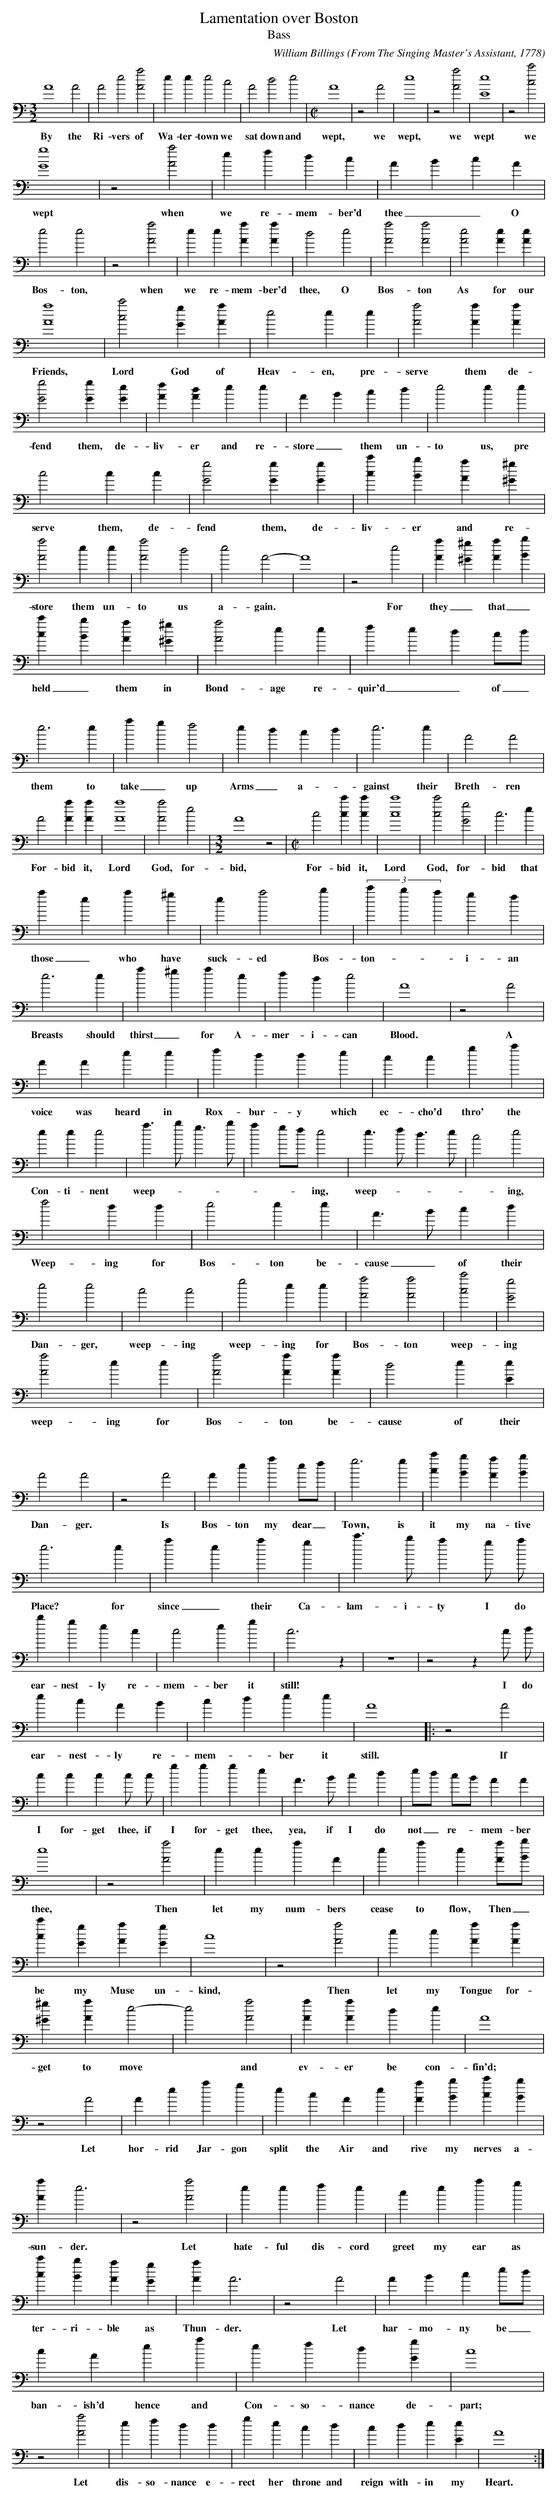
X:1
T:Lamentation over Boston
T: Bass
C: William Billings
O: From The Singing Master's Assistant, 1778
L:1/4
M:3/2
K:A min bass
A4 A2 | A2 e2 [A2a2] |e e e2 c2 | A2 d2 e2 | [M:C|] [L:1/4] A4 | z2 A2 | e4 | z2 [A2a2] | [E4e4] | z2 [c2c'2] |
w:By the Ri- vers of Wa- ter- town we sat down and wept, we wept, we wept we
[G4g4]| z2 [A2a2] | e f d c | ABc A | e2 e2 | z2 [A2a2] | e e [Aa][Aa]| d2 e2 | [A2a2] [A2a2] | [A2e2] [Ae] [Ae] |
w:wept when we re- mem- ber'd thee _ _ O Bos- ton, when we re- mem- ber'd thee, O Bos- ton As for our
[A4a4] | [c2c'2] [Gg] [Aa] | e2 e e | [A2a2] [Aa] [Aa] | [G2g2] [Gg] [Ge] | [Af] [Ad] e e | AB c d | e2 e e |
w:Friends, Lord God of Heav- en, pre- serve them de- fend them, de- liv- er and re- store _ them un- to us, pre
c2 c c | [G2g2] [Gg] [Gg] | [cc'] [Bb] [Aa] [^G^g] | [A2a2] e e | [A2a2] d2 | e2 A2- | A4 | z2  e2 | [Aa][^G^g] [Aa][Bb] |
w:serve them, de- fend them, de- liv- er and re- store them un- to us a- gain. * For they _ that _
[cc'][Bb] [Aa] [^G^g] | [A2a2] e e | fed c/d/ | e3 e | ag f2 | ed cd | e3 e | A2 A2 |
w: held _ them in Bond- age re- quir'd _ _ of _ them to take _ up Arms _ a- * gainst their Breth- ren
A2 [Aa] [Aa] | [A4a4]| [A2a2] e2 |[M:3/2]A4 z2 |[M:C|][L:1/4] c2 [cc'] [cc'] | [c4c'4] | [c2c'2]    [G2g2] | c3 e |
w:For- bid it, Lord God, for- bid, For- bid it, Lord God, for- bid that
ae a ^g | e a2 b | (3c'ba g f | e3 e | a^g  a e | f d e2 | A4 | z2 A2 |
w: those _ who have suck- ed Bos- ton- * _ i- an Breasts should thirst _ for A- mer- i- can Blood. A
A A e e | f d d e | c c g a | e e e2 | a>b g>b | a g/f/ e2 | e>f d> e | c2 e2 |
w:voice was heard in Rox- bur- y which ec- cho'd thro' the Con- ti- nent weep- *_ _  _ _ _  ing, weep- * _ _ _ ing,
f2 d d | e2 e e | A>B c d | e2 e2 | c2 c2 | g2 e e | [a2A2] [a2A2] | [c'2c2] | [G2g2] |
w:Weep- ing for Bos- ton be- cause _ of their Dan- ger, weep- ing weep- ing for Bos- ton weep- ing
[a2A2] e e | [A2a2] [Aa] [Aa] | d2 e [eE] | A2 A2 | z2 A2 | A e a e/f/ | g3 g | [c'c] [bB] [Aa] [Bb] |
w:weep- ing for Bos- ton be- cause of their Dan- ger. Is Bos- ton my dear _ Town, is it my na- tive
e3 e | a e a g | c'>b a g/ a/ | b g e c | c2 e g | c3 z | z4 | z2 z c/ d/ |
w:Place? for since _ their Ca- lam- i- ty I do ear- nest- ly re- mem- ber it still! I do
e c A B | cd e e | A4 |: z2 A2 | c c c c/ c/ | g g g e | A>B c d | e/d/ c/B/ A A |
w:ear- nest- ly re- mem- * ber it still.  If I for- get thee, if I for- get thee, yea, if I do not _ re- * mem- ber
e4 | z2 [A2a2]| e e a A | e a e [A/a/][B/b/]| [cc'] [Gg] [Aa] [Gg] | c4 | z2 [A2a2] | e e [Aa] [Aa] |
w:thee, Then let my num- bers cease to flow, Then _ be my Muse un- kind, Then let my Tongue for-
[^G^g] [Aa] e2-|e2 [A2a2] | [Aa] [Aa] d e | A4 | z2 A2 | A e a g | e c A e | [Aa] [Bb] [cc'] [Bb] |
w:get to move * and ev- er be con- fin'd; Let hor- rid Jar- gon split the Air and rive my nerves a-
[Aa] e3 | z2 [A2a2] | e e f e | c e a g | [cc'][Bb][Aa][Gg] | [Aa] A3 | z2 A2 | A  B c e/d/ |
w:sun- der. Let hate- ful dis- cord greet my ear as ter- ri- ble as Thun- der. Let har- mo- ny be _
cAea | e f d [Gg] | c4 | z2 [A2a2] | e f d d | g e c d | c d e [Ee] | A4 :|
w: ban- ish'd hence and Con- so- nance de- part; Let dis- so- nance e- rect her throne and reign with- in my Heart.
